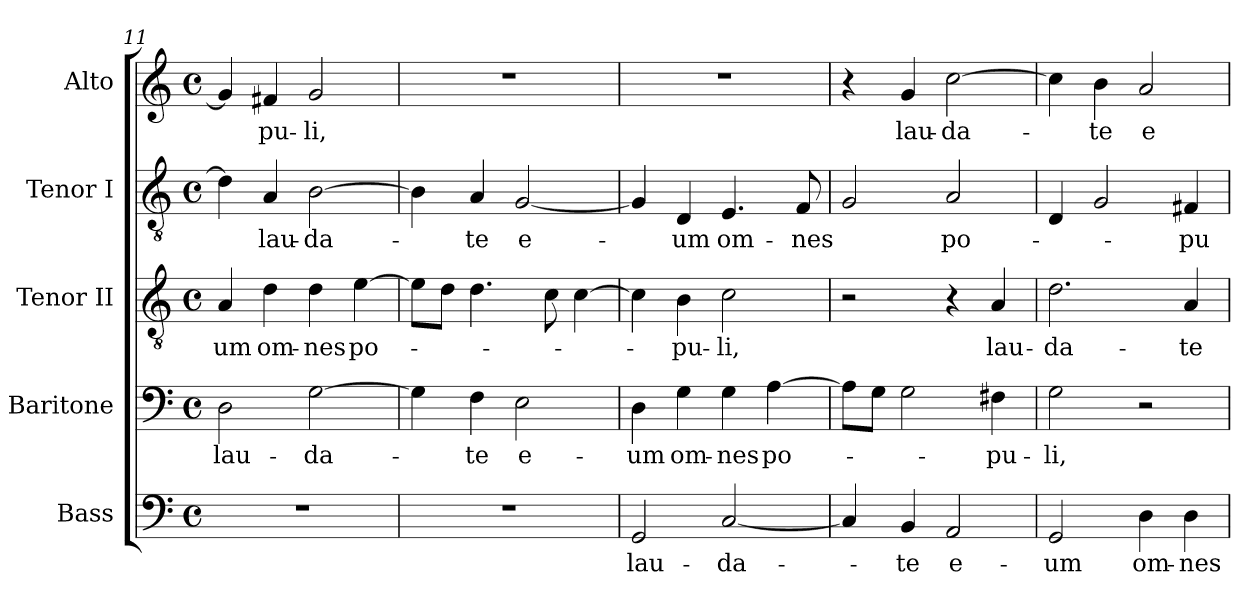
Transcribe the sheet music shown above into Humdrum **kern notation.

**kern	**text	**kern	**text	**kern	**text	**kern	**text	**kern	**text
*part5	*part5	*part4	*part4	*part3	*part3	*part2	*part2	*part1	*part1
*staff5	*staff5	*staff4	*staff4	*staff3	*staff3	*staff2	*staff2	*staff1	*staff1
*I"Bass	*	*I"Baritone	*	*I"Tenor II	*	*I"Tenor I	*	*I"Alto	*
!!LO:PB:g=z
*clefF4	*	*clefF4	*	*clefGv2	*	*clefGv2	*	*clefG2	*
*	*	*ITrd7c12	*	*	*	*	*	*	*
*k[]	*	*k[]	*	*k[]	*	*k[]	*	*k[]	*
*C:	*	*C:	*	*C:	*	*C:	*	*C:	*
*M4/4	*	*M4/4	*	*M4/4	*	*M4/4	*	*M4/4	*
*met(c)	*	*met(c)	*	*met(c)	*	*met(c)	*	*met(c)	*
=11	=11	=11	=11	=11	=11	=11	=11	=11	=11
!	!	!	!LO:LY:b:color=#000000	!	!	!	!	!	!
!	!	!	!	!	!LO:LY:b:color=#000000	!	!	!	!
1r	.	2DDi\	lau-	4Ai/	-um	4di\]	.	4gi/]	.
!	!	!	!	!	!LO:LY:b:color=#000000	!	!	!	!
!	!	!	!	!	!	!	!LO:LY:b:color=#000000	!	!
!	!	!	!	!	!	!	!	!	!LO:LY:b:color=#000000
.	.	.	.	4di\	om-	4Ai/	lau-	4f#Xi/	-pu-
!	!	!	!LO:LY:b:color=#000000	!	!	!	!	!	!
!	!	!	!	!	!LO:LY:b:color=#000000	!	!	!	!
!	!	!	!	!	!	!	!LO:LY:b:color=#000000	!	!
!	!	!	!	!	!	!	!	!	!LO:LY:b:color=#000000
.	.	[>2GGi\	-da-	4di\	-nes	[>2Bi\	-da-	2gi/	-li,
!	!	!	!	!	!LO:LY:b:color=#000000	!	!	!	!
.	.	.	.	[>4ei\	po-	.	.	.	.
=12	=12	=12	=12	=12	=12	=12	=12	=12	=12
1r	.	4GGi\]	.	8ei\L]	.	4Bi\]	.	1r	.
.	.	.	.	8di\J	.	.	.	.	.
!	!	!	!LO:LY:b:color=#000000	!	!	!	!	!	!
!	!	!	!	!	!	!	!LO:LY:b:color=#000000	!	!
.	.	4FFi\	-te	4.di\	.	4Ai/	-te	.	.
!	!	!	!LO:LY:b:color=#000000	!	!	!	!	!	!
!	!	!	!	!	!	!	!LO:LY:b:color=#000000	!	!
.	.	2EEi\	e-	.	.	[<2Gi/	e-	.	.
.	.	.	.	8ci\	.	.	.	.	.
.	.	.	.	[>4ci\	.	.	.	.	.
=13	=13	=13	=13	=13	=13	=13	=13	=13	=13
!	!LO:LY:b:color=#000000	!	!	!	!	!	!	!	!
!	!	!	!LO:LY:b:color=#000000	!	!	!	!	!	!
2GGi/	lau-	4DDi\	-um	4ci\]	.	4Gi/]	.	1r	.
!	!	!	!LO:LY:b:color=#000000	!	!	!	!	!	!
!	!	!	!	!	!LO:LY:b:color=#000000	!	!	!	!
!	!	!	!	!	!	!	!LO:LY:b:color=#000000	!	!
.	.	4GGi\	om-	4Bi\	-pu-	4Di/	-um	.	.
!	!LO:LY:b:color=#000000	!	!	!	!	!	!	!	!
!	!	!	!LO:LY:b:color=#000000	!	!	!	!	!	!
!	!	!	!	!	!LO:LY:b:color=#000000	!	!	!	!
!	!	!	!	!	!	!	!LO:LY:b:color=#000000	!	!
[<2Ci/	-da-	4GGi\	-nes	2ci\	-li,	4.Ei/	om-	.	.
!	!	!	!LO:LY:b:color=#000000	!	!	!	!	!	!
.	.	[>4AAi\	po-	.	.	.	.	.	.
!	!	!	!	!	!	!	!LO:LY:b:color=#000000	!	!
.	.	.	.	.	.	8Fi/	-nes	.	.
=14	=14	=14	=14	=14	=14	=14	=14	=14	=14
4Ci/]	.	8AAi\L]	.	2r	.	2Gi/	.	4r	.
.	.	8GGi\J	.	.	.	.	.	.	.
!	!LO:LY:b:color=#000000	!	!	!	!	!	!	!	!
!	!	!	!	!	!	!	!	!	!LO:LY:b:color=#000000
4BBi/	-te	2GGi\	.	.	.	.	.	4gi/	lau-
!	!LO:LY:b:color=#000000	!	!	!	!	!	!	!	!
!	!	!	!	!	!	!	!LO:LY:b:color=#000000	!	!
!	!	!	!	!	!	!	!	!	!LO:LY:b:color=#000000
2AAi/	e-	.	.	4r	.	2Ai/	po-	[>2cci\	-da-
!	!	!	!LO:LY:b:color=#000000	!	!	!	!	!	!
!	!	!	!	!	!LO:LY:b:color=#000000	!	!	!	!
.	.	4FF#Xi\	-pu-	4Ai/	lau-	.	.	.	.
=15	=15	=15	=15	=15	=15	=15	=15	=15	=15
!	!LO:LY:b:color=#000000	!	!	!	!	!	!	!	!
!	!	!	!LO:LY:b:color=#000000	!	!	!	!	!	!
!	!	!	!	!	!LO:LY:b:color=#000000	!	!	!	!
2GGi/	-um	2GGi\	-li,	2.di\	-da-	4Di/	.	4cci\]	.
!	!	!	!	!	!	!	!	!	!LO:LY:b:color=#000000
.	.	.	.	.	.	2Gi/	.	4bi\	-te
!	!LO:LY:b:color=#000000	!	!	!	!	!	!	!	!
!	!	!	!	!	!	!	!	!	!LO:LY:b:color=#000000
4Di\	om-	2r	.	.	.	.	.	2ai/	e-
!	!LO:LY:b:color=#000000	!	!	!	!	!	!	!	!
!	!	!	!	!	!LO:LY:b:color=#000000	!	!	!	!
!	!	!	!	!	!	!	!LO:LY:b:color=#000000	!	!
4Di\	-nes	.	.	4Ai/	-te	4F#Xi/	-pu-	.	.
=	=	=	=	=	=	=	=	=	=
*-	*-	*-	*-	*-	*-	*-	*-	*-	*-
